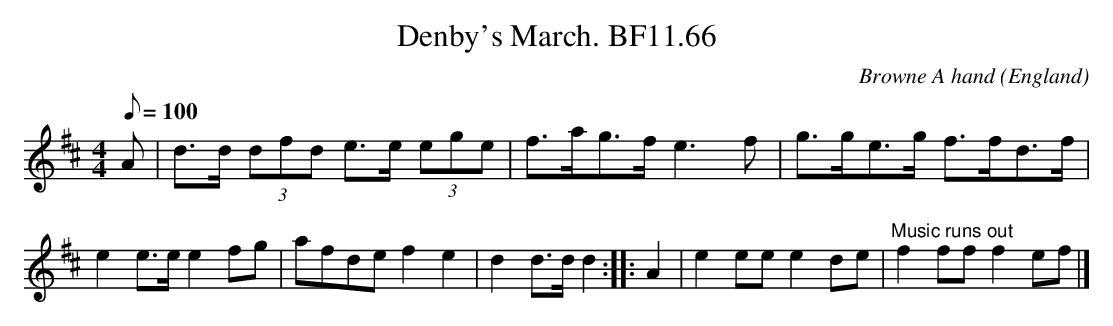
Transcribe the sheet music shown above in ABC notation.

X:1
T:Denby's March. BF11.66
M:4/4
Q:100
C:Browne A hand
O:England
K:D
A|d>d (3dfd e>e (3ege|f>ag>f e3f|g>ge>g f>fd>f|!e2e>ee2fg|afdef2e2|d2d>d
d2::
A2|e2eee2de|"Music runs out"f2fff2ef|]
